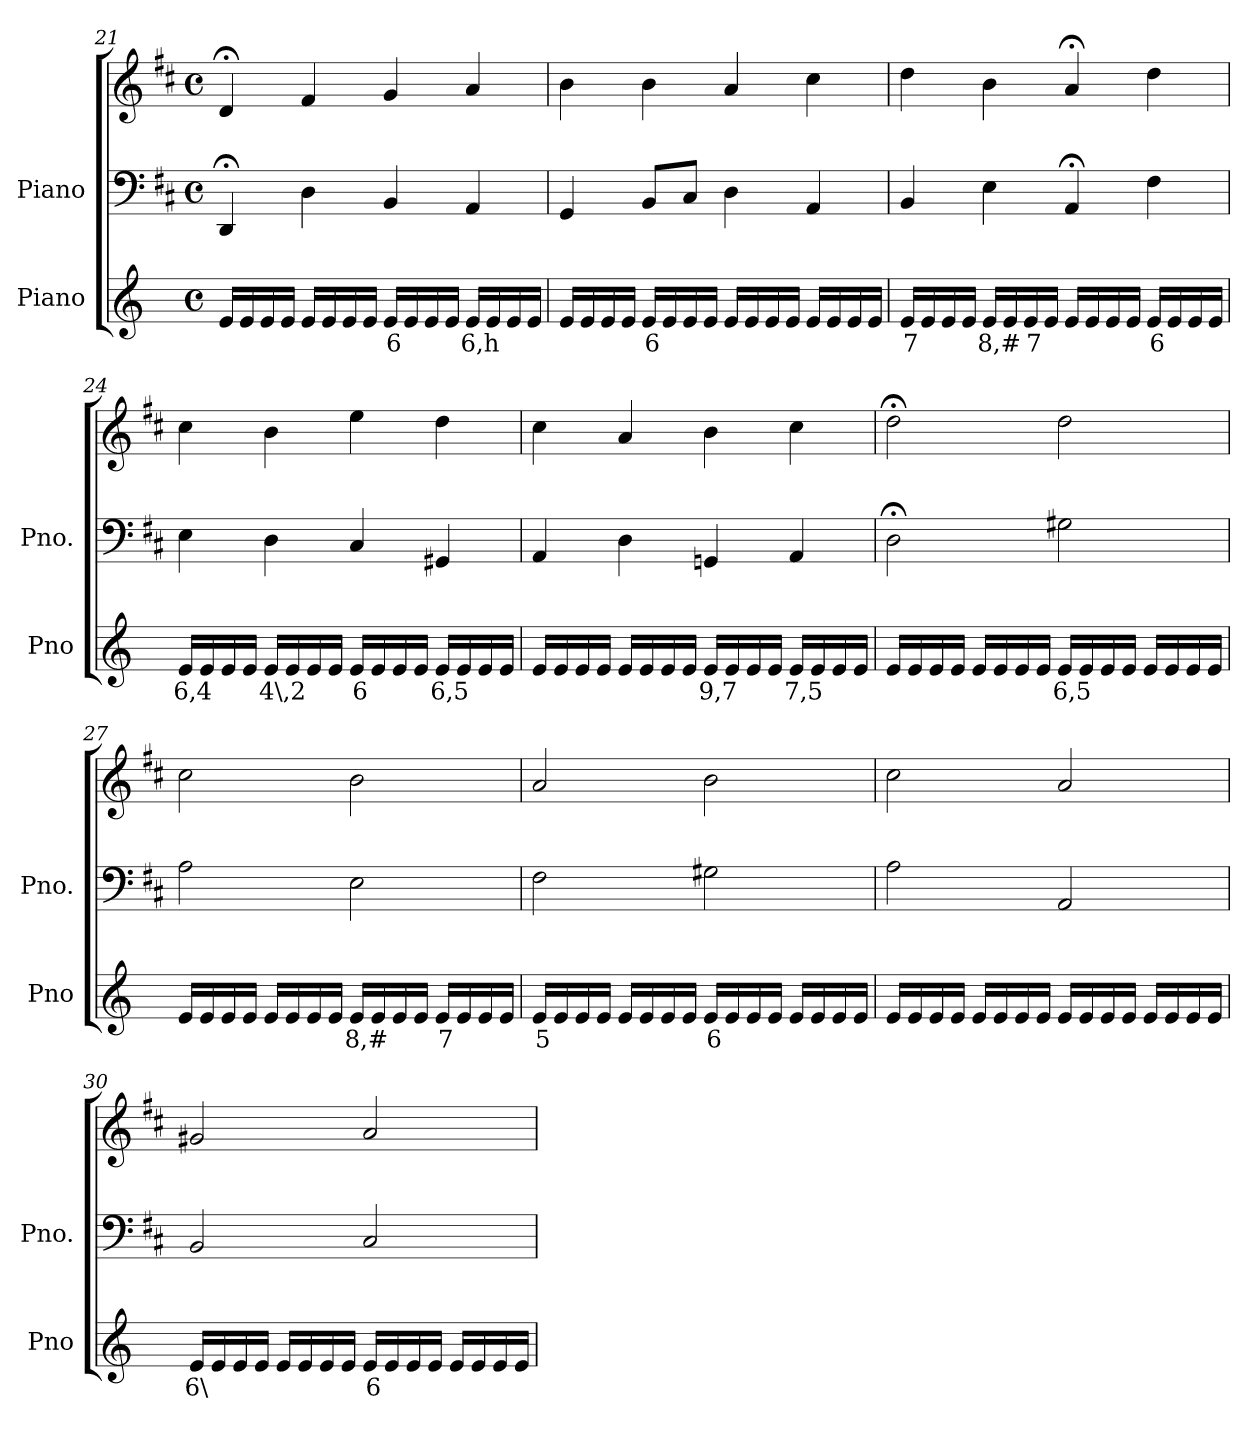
**kern	**text	**kern	**kern
*part2	*part2	*part1	*part1
*staff3	*staff3	*staff2	*staff1
*I"Piano	*	*I"Piano	*
*I'Pno	*	*I'Pno.	*
*clefG2	*	*clefF4	*clefG2
*k[]	*	*k[f#c#]	*k[f#c#]
*M4/4	*	*M4/4	*M4/4
*met(c)	*	*met(c)	*met(c)
=21	=21	=21	=21
16e/LL	.	4DD;</	4d;</
16e/	.	.	.
16e/	.	.	.
16e/JJ	.	.	.
16e/LL	.	4D\	4f#/
16e/	.	.	.
16e/	.	.	.
16e/JJ	.	.	.
!	!LO:LY:b	!	!
16e/LL	6	4BB/	4g/
16e/	.	.	.
16e/	.	.	.
16e/JJ	.	.	.
!	!LO:LY:b	!	!
16e/LL	6,h	4AA/	4a/
16e/	.	.	.
16e/	.	.	.
16e/JJ	.	.	.
=22	=22	=22	=22
16e/LL	.	4GG/	4b\
16e/	.	.	.
16e/	.	.	.
16e/JJ	.	.	.
!	!LO:LY:b	!	!
16e/LL	6	8BB/L	4b\
16e/	.	.	.
16e/	.	8C#/J	.
16e/JJ	.	.	.
16e/LL	.	4D\	4a/
16e/	.	.	.
16e/	.	.	.
16e/JJ	.	.	.
16e/LL	.	4AA/	4cc#\
16e/	.	.	.
16e/	.	.	.
16e/JJ	.	.	.
=23	=23	=23	=23
!	!LO:LY:b	!	!
16e/LL	7	4BB/	4dd\
16e/	.	.	.
16e/	.	.	.
16e/JJ	.	.	.
!	!LO:LY:b	!	!
16e/LL	8,#	4E\	4b\
16e/	.	.	.
!	!LO:LY:b	!	!
16e/	7	.	.
16e/JJ	.	.	.
16e/LL	.	4AA;</	4a;</
16e/	.	.	.
16e/	.	.	.
16e/JJ	.	.	.
!	!LO:LY:b	!	!
16e/LL	6	4F#\	4dd\
16e/	.	.	.
16e/	.	.	.
16e/JJ	.	.	.
=24	=24	=24	=24
!	!LO:LY:b	!	!
16e/LL	6,4	4E\	4cc#\
16e/	.	.	.
16e/	.	.	.
16e/JJ	.	.	.
!	!LO:LY:b	!	!
16e/LL	4\,2	4D\	4b\
16e/	.	.	.
16e/	.	.	.
16e/JJ	.	.	.
!	!LO:LY:b	!	!
16e/LL	6	4C#/	4ee\
16e/	.	.	.
16e/	.	.	.
16e/JJ	.	.	.
!	!LO:LY:b	!	!
16e/LL	6,5	4GG#X/	4dd\
16e/	.	.	.
16e/	.	.	.
16e/JJ	.	.	.
=25	=25	=25	=25
16e/LL	.	4AA/	4cc#\
16e/	.	.	.
16e/	.	.	.
16e/JJ	.	.	.
16e/LL	.	4D\	4a/
16e/	.	.	.
16e/	.	.	.
16e/JJ	.	.	.
!	!LO:LY:b	!	!
16e/LL	9,7	4GGn/	4b\
16e/	.	.	.
16e/	.	.	.
16e/JJ	.	.	.
!	!LO:LY:b	!	!
16e/LL	7,5	4AA/	4cc#\
16e/	.	.	.
16e/	.	.	.
16e/JJ	.	.	.
=26	=26	=26	=26
16e/LL	.	2D;<\	2dd;<\
16e/	.	.	.
16e/	.	.	.
16e/JJ	.	.	.
16e/LL	.	.	.
16e/	.	.	.
16e/	.	.	.
16e/JJ	.	.	.
!	!LO:LY:b	!	!
16e/LL	6,5	2G#X\	2dd\
16e/	.	.	.
16e/	.	.	.
16e/JJ	.	.	.
16e/LL	.	.	.
16e/	.	.	.
16e/	.	.	.
16e/JJ	.	.	.
=27	=27	=27	=27
16e/LL	.	2A\	2cc#\
16e/	.	.	.
16e/	.	.	.
16e/JJ	.	.	.
16e/LL	.	.	.
16e/	.	.	.
16e/	.	.	.
16e/JJ	.	.	.
!	!LO:LY:b	!	!
16e/LL	8,#	2E\	2b\
16e/	.	.	.
16e/	.	.	.
16e/JJ	.	.	.
!	!LO:LY:b	!	!
16e/LL	7	.	.
16e/	.	.	.
16e/	.	.	.
16e/JJ	.	.	.
=28	=28	=28	=28
!	!LO:LY:b	!	!
16e/LL	5	2F#\	2a/
16e/	.	.	.
16e/	.	.	.
16e/JJ	.	.	.
16e/LL	.	.	.
16e/	.	.	.
16e/	.	.	.
16e/JJ	.	.	.
!	!LO:LY:b	!	!
16e/LL	6	2G#X\	2b\
16e/	.	.	.
16e/	.	.	.
16e/JJ	.	.	.
16e/LL	.	.	.
16e/	.	.	.
16e/	.	.	.
16e/JJ	.	.	.
=29	=29	=29	=29
16e/LL	.	2A\	2cc#\
16e/	.	.	.
16e/	.	.	.
16e/JJ	.	.	.
16e/LL	.	.	.
16e/	.	.	.
16e/	.	.	.
16e/JJ	.	.	.
16e/LL	.	2AA/	2a/
16e/	.	.	.
16e/	.	.	.
16e/JJ	.	.	.
16e/LL	.	.	.
16e/	.	.	.
16e/	.	.	.
16e/JJ	.	.	.
=30	=30	=30	=30
!	!LO:LY:b	!	!
16e/LL	6\	2BB/	2g#X/
16e/	.	.	.
16e/	.	.	.
16e/JJ	.	.	.
16e/LL	.	.	.
16e/	.	.	.
16e/	.	.	.
16e/JJ	.	.	.
!	!LO:LY:b	!	!
16e/LL	6	2C#/	2a/
16e/	.	.	.
16e/	.	.	.
16e/JJ	.	.	.
16e/LL	.	.	.
16e/	.	.	.
16e/	.	.	.
16e/JJ	.	.	.
=	=	=	=
*-	*-	*-	*-
